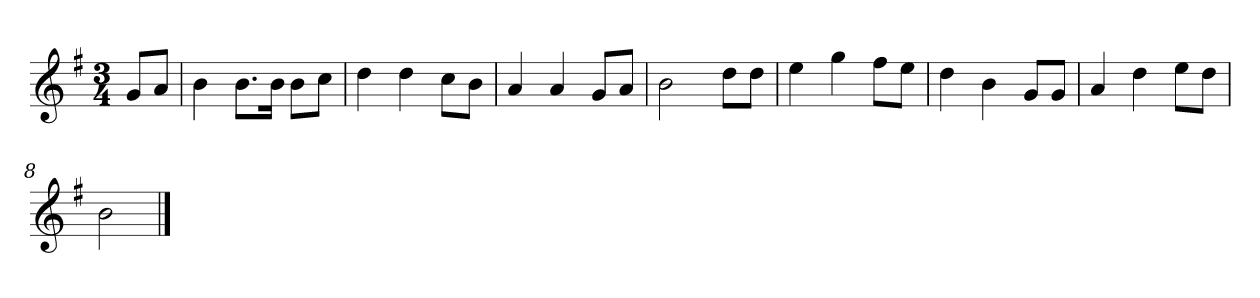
**kern
*part1
*staff1
*k[f#]
*M3/4
*MM120
=
8gL
8aJ
=1
4b
8.bL
16bJk
8bL
8ccJ
=2
4dd
4dd
8ccL
8bJ
=3
4a
4a
8gL
8aJ
=4
2b
8ddL
8ddJ
=5
4ee
4gg
8ff#L
8eeJ
=6
4dd
4b
8gL
8gJ
=7
4a
4dd
8eeL
8ddJ
=8
2b
==
*-
